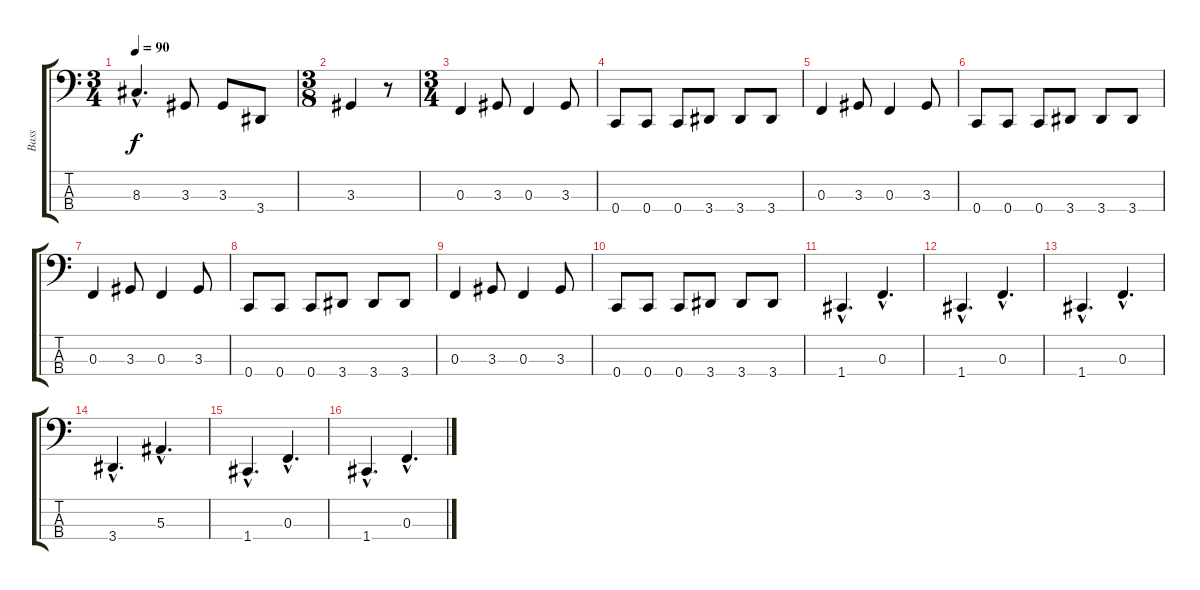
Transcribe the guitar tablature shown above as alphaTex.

\track ("Bass" "Bass") {instrument electricbassfinger}
\staff {score tabs}
\tuning (Eb2 Bb1 F1 C1) {hide}
\ts (3 4)
\tempo 90
\clef f4
\ks c
8.3{hac}.4{d dy f} 3.3.8 3.3.8 3.4.8 |
\ts (3 8)
3.3.4 r.8 |
\ts (3 4)
0.3.4 3.3.8 0.3.4 3.3.8 |
0.4.8 0.4.8 0.4.8 3.4.8 3.4.8 3.4.8 |
0.3.4 3.3.8 0.3.4 3.3.8 |
0.4.8 0.4.8 0.4.8 3.4.8 3.4.8 3.4.8 |
0.3.4 3.3.8 0.3.4 3.3.8 |
0.4.8 0.4.8 0.4.8 3.4.8 3.4.8 3.4.8 |
0.3.4 3.3.8 0.3.4 3.3.8 |
0.4.8 0.4.8 0.4.8 3.4.8 3.4.8 3.4.8 |
1.4{hac}.4{d} 0.3{hac}.4{d} |
1.4{hac}.4{d} 0.3{hac}.4{d} |
1.4{hac}.4{d} 0.3{hac}.4{d} |
3.4{hac}.4{d} 5.3{hac}.4{d} |
1.4{hac}.4{d} 0.3{hac}.4{d} |
1.4{hac}.4{d} 0.3{hac}.4{d}
